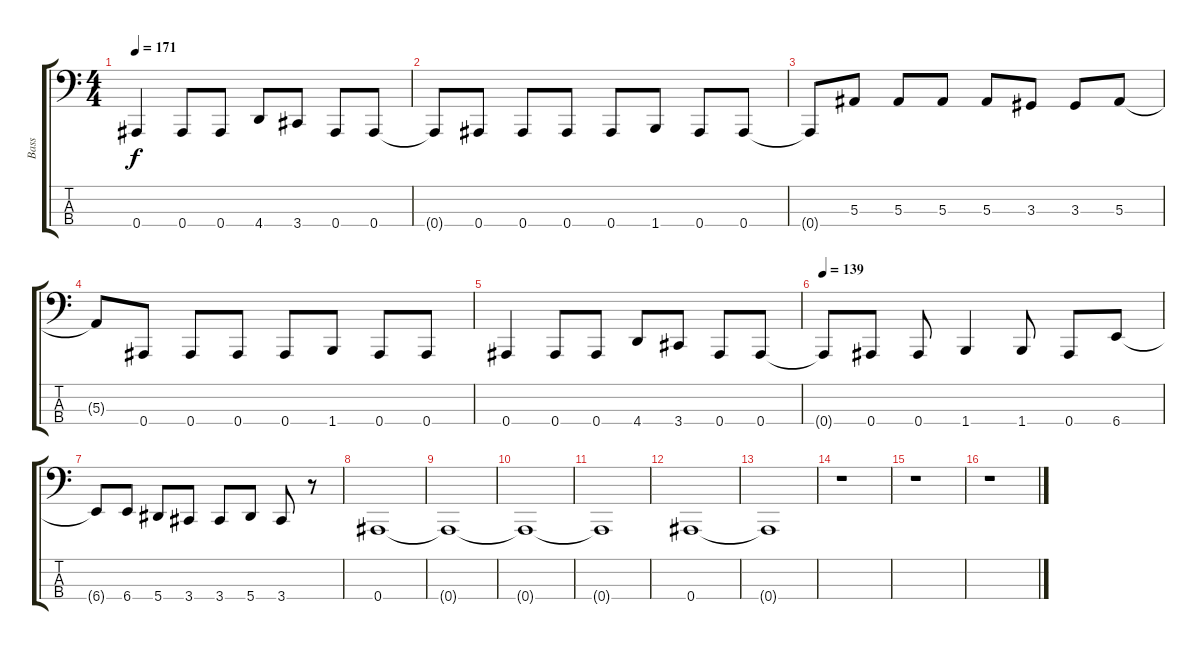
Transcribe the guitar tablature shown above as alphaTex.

\track ("Bass" "Bass") {instrument electricbasspick}
\staff {score tabs}
\tuning (Eb2 Bb1 F1 Bb0) {hide}
\ts (4 4)
\tempo 171
\clef f4
\ks c
0.4.4{dy f} 0.4.8 0.4.8 4.4.8 3.4.8 0.4.8 0.4.8 |
0.4{t}.8 0.4.8 0.4.8 0.4.8 0.4.8 1.4.8 0.4.8 0.4.8 |
0.4{t}.8 5.3.8 5.3.8 5.3.8 5.3.8 3.3.8 3.3.8 5.3.8 |
5.3{t}.8 0.4.8 0.4.8 0.4.8 0.4.8 1.4.8 0.4.8 0.4.8 |
0.4.4 0.4.8 0.4.8 4.4.8 3.4.8 0.4.8 0.4.8 |
\tempo 139
0.4{t}.8 0.4.8 0.4.8 1.4.4 1.4.8 0.4.8 6.4.8 |
6.4{t}.8 6.4.8 5.4.8 3.4.8 3.4.8 5.4.8 3.4.8 r.8 |
0.4.1 |
0.4{t}.1 |
0.4{t}.1 |
0.4{t}.1 |
0.4.1 |
0.4{t}.1 |
r.1 |
r.1 |
r.1
